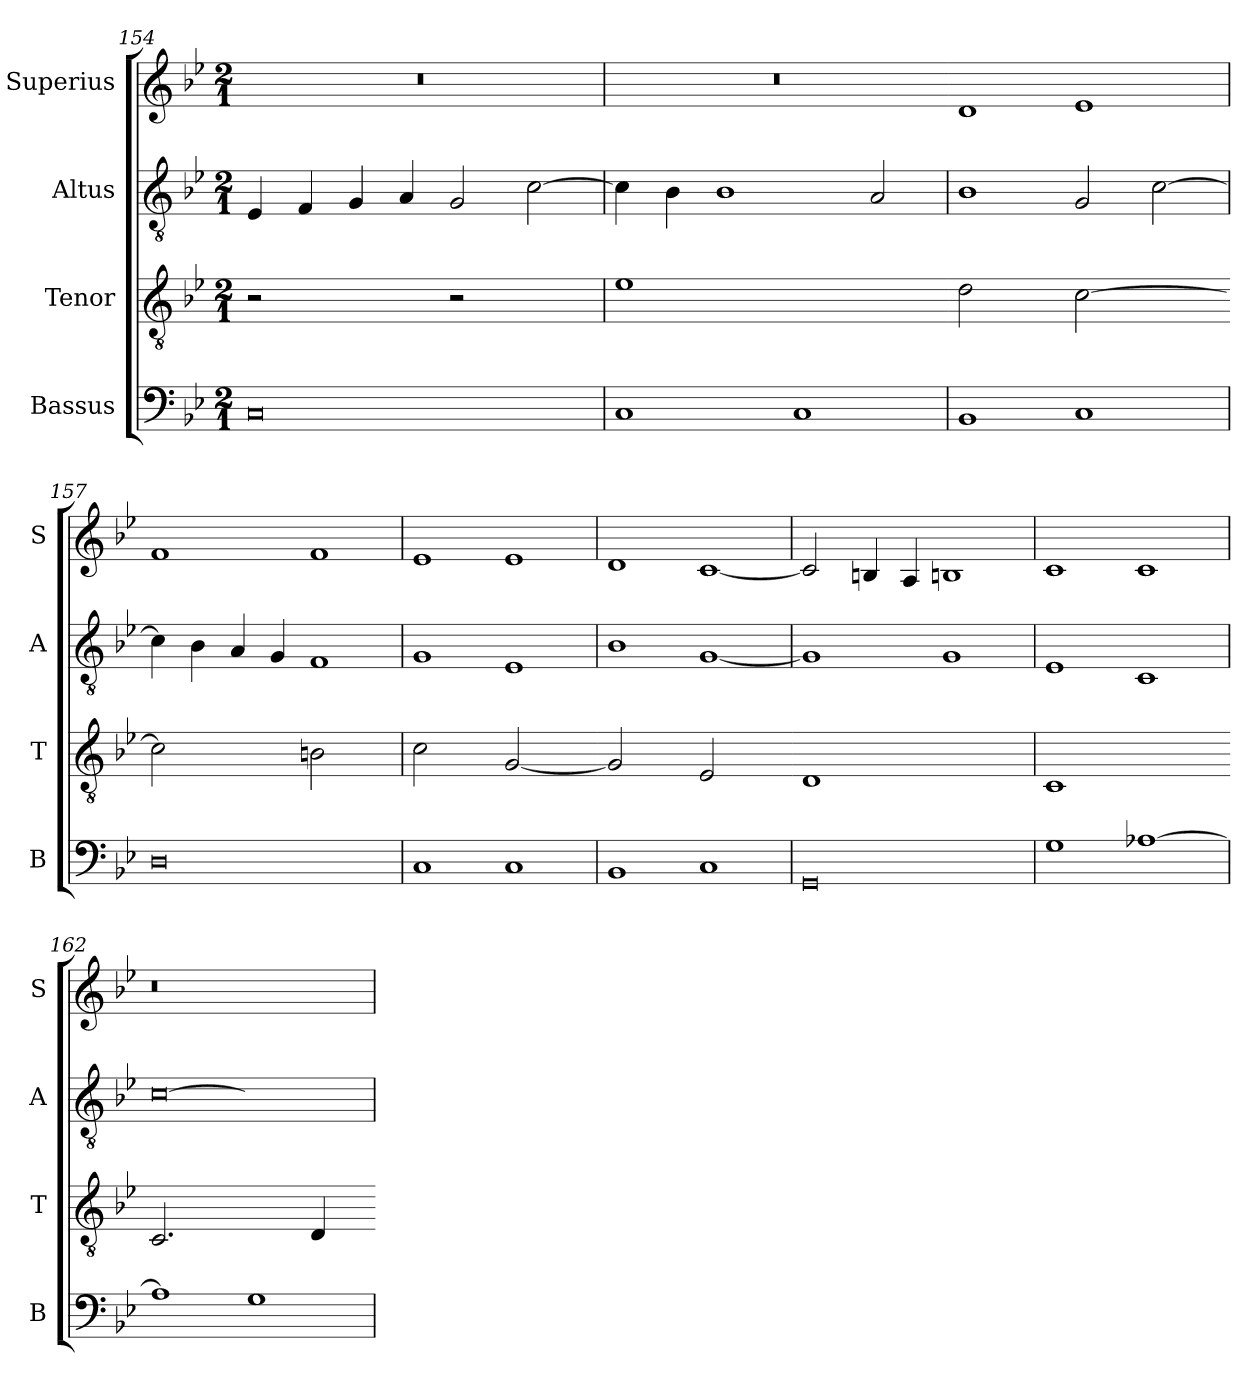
**kern	**kern	**kern	**kern
*part4	*part3	*part2	*part1
*staff4	*staff3	*staff2	*staff1
*I"Bassus	*I"Tenor	*I"Altus	*I"Superius
*I'B	*I'T	*I'A	*I'S
*clefF4	*clefGv2	*clefGv2	*clefG2
*k[b-e-]	*k[b-e-]	*k[b-e-]	*k[b-e-]
*M2/1	*M2/1	*M2/1	*M2/1
=154	=154	=154	=154
!	!LO:N:vis=2	!	!
0C	1r	4E-/	0r
.	.	4F/	.
.	.	4G/	.
.	.	4A/	.
!	!LO:N:vis=2	!	!
.	1r	2G/	.
.	.	[2c\	.
=155	=155	=155	=155
!	!LO:N:vis=1	!	!
1C	0e-	4c\]	0r
.	.	4B-\	.
.	.	1B-	.
1C	.	.	.
.	.	2A/	.
=156	=156-	=156	=156
!	!LO:N:vis=2	!	!
1BB-	1d	1B-	1d
!	!LO:N:vis=2	!	!
1C	[1c	2G/	1e-
.	.	[2c\	.
=157	=157-	=157	=157
!	!LO:N:vis=2	!	!
0D	1c]	4c\]	1f
.	.	4B-\	.
.	.	4A/	.
.	.	4G/	.
!	!LO:N:vis=2	!	!
.	1Bn	1F	1f
=158	=158	=158	=158
!	!LO:N:vis=2	!	!
1C	1c	1G	1e-
!	!LO:N:vis=2	!	!
1C	[1G	1E-	1e-
=159	=159-	=159	=159
!	!LO:N:vis=2	!	!
1BB-	1G]	1B-	1d
!	!LO:N:vis=2	!	!
1C	1E-	[1G	[1c
=160	=160-	=160	=160
!	!LO:N:vis=1	!	!
0GG	0D	1G]	2c/]
.	.	.	4Bn/
.	.	.	4A/
.	.	1G	1Bn
=161	=161	=161	=161
!	!LO:N:vis=1	!	!
1G	0C	1E-	1c
[1A-X	.	1C	1c
=162	=162-	=162	=162
!	!LO:N:vis=2.	!LO:N:vis=0	!LO:N:vis=0
1A-]	1.C	[1c	1r
1G	.	1cyy]	1ryy
!	!LO:N:vis=4	!	!
.	2D/	.	.
=	=-	=	=
*-	*-	*-	*-
